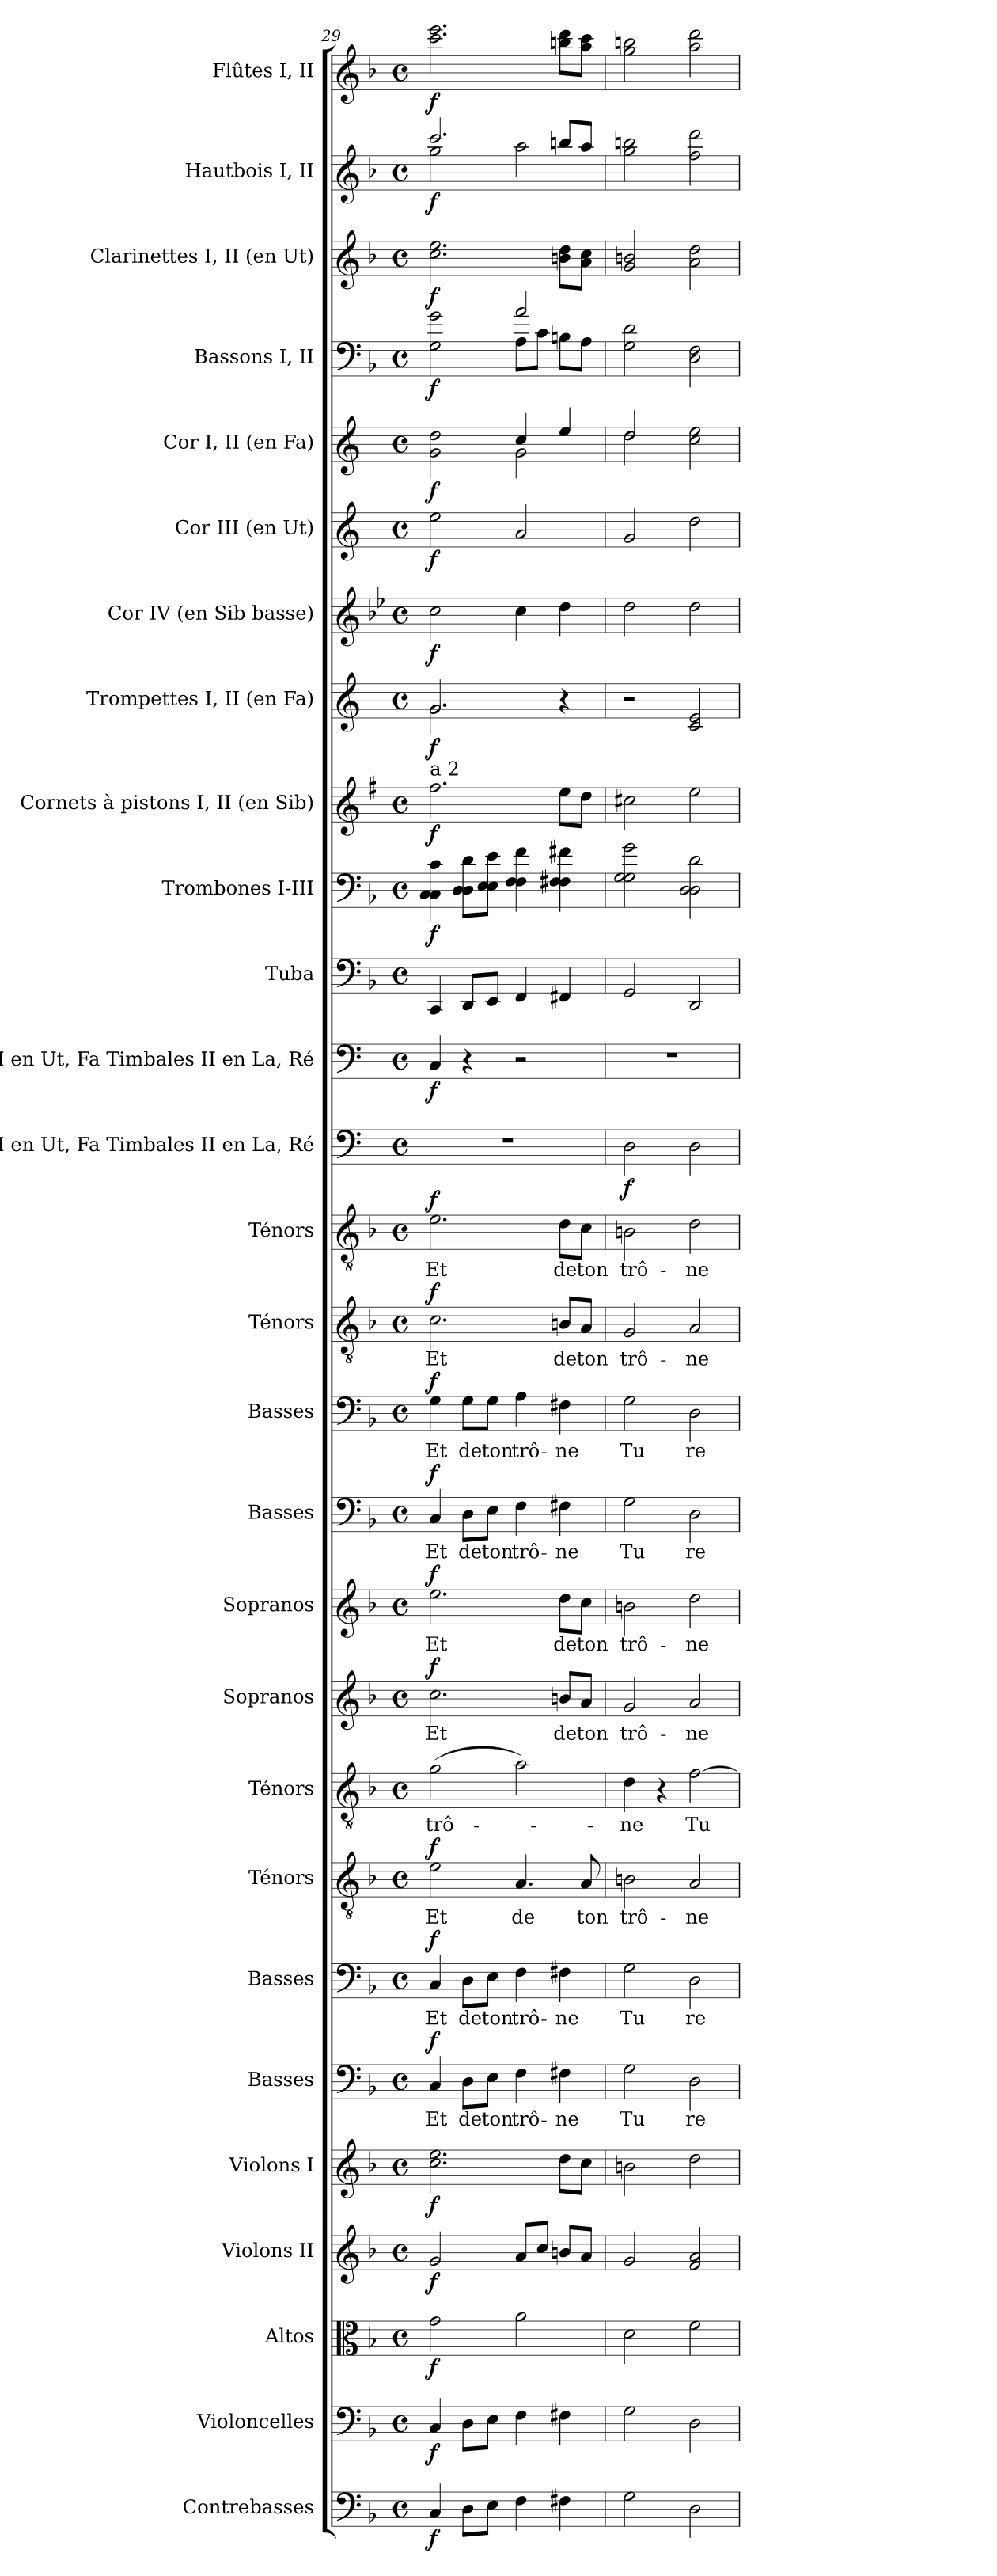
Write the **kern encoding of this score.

**kern	**dynam	**kern	**dynam	**kern	**dynam	**kern	**dynam	**kern	**dynam	**kern	**text	**dynam	**kern	**text	**dynam	**kern	**text	**dynam	**kern	**text	**kern	**text	**dynam	**kern	**text	**dynam	**kern	**text	**dynam	**kern	**text	**dynam	**kern	**text	**dynam	**kern	**text	**dynam	**kern	**dynam	**kern	**dynam	**kern	**kern	**dynam	**kern	**dynam	**kern	**dynam	**kern	**dynam	**kern	**dynam	**kern	**dynam	**kern	**dynam	**kern	**dynam	**kern	**dynam	**kern	**dynam
*part28	*part28	*part27	*part27	*part26	*part26	*part25	*part25	*part24	*part24	*part23	*part23	*part23	*part22	*part22	*part22	*part21	*part21	*part21	*part20	*part20	*part19	*part19	*part19	*part18	*part18	*part18	*part17	*part17	*part17	*part16	*part16	*part16	*part15	*part15	*part15	*part14	*part14	*part14	*part13	*part13	*part12	*part12	*part11	*part10	*part10	*part9	*part9	*part8	*part8	*part7	*part7	*part6	*part6	*part5	*part5	*part4	*part4	*part3	*part3	*part2	*part2	*part1	*part1
*staff28	*staff28	*staff27	*staff27	*staff26	*staff26	*staff25	*staff25	*staff24	*staff24	*staff23	*staff23	*staff23	*staff22	*staff22	*staff22	*staff21	*staff21	*staff21	*staff20	*staff20	*staff19	*staff19	*staff19	*staff18	*staff18	*staff18	*staff17	*staff17	*staff17	*staff16	*staff16	*staff16	*staff15	*staff15	*staff15	*staff14	*staff14	*staff14	*staff13	*staff13	*staff12	*staff12	*staff11	*staff10	*staff10	*staff9	*staff9	*staff8	*staff8	*staff7	*staff7	*staff6	*staff6	*staff5	*staff5	*staff4	*staff4	*staff3	*staff3	*staff2	*staff2	*staff1	*staff1
*I"Contrebasses	*	*I"Violoncelles	*	*I"Altos	*	*I"Violons II	*	*I"Violons I	*	*I"Basses	*	*	*I"Basses	*	*	*I"Ténors	*	*	*I"Ténors	*	*I"Sopranos	*	*	*I"Sopranos	*	*	*I"Basses	*	*	*I"Basses	*	*	*I"Ténors	*	*	*I"Ténors	*	*	*I"I en Ut, Fa  Timbales       II en La, Ré	*	*I"I en Ut, Fa  Timbales       II en La, Ré	*	*I"Tuba	*I"Trombones I-III	*	*I"Cornets à pistons I, II (en Sib)	*	*I"Trompettes I, II (en Fa)	*	*I"Cor IV (en Sib basse)	*	*I"Cor III (en Ut)	*	*I"Cor I, II (en Fa)	*	*I"Bassons I, II	*	*I"Clarinettes I, II (en Ut)	*	*I"Hautbois I, II	*	*I"Flûtes I, II	*
*I'Cb.	*	*I'Vlles	*	*I'Altos	*	*I'Vns II	*	*I'Vns I	*	*I'Basses	*	*	*I'Basses	*	*	*I'Tén.	*	*	*I'Tén.	*	*I'Sopr.	*	*	*I'Sopr.	*	*	*I'Basses	*	*	*I'Basses	*	*	*I'Tén.	*	*	*I'Tén.	*	*	*I'Timb.	*	*I'Timb.	*	*I'Tb.	*I'Trb.	*	*I'C.à p. (Sib)	*	*I'Tr. (Fa)	*	*I'Cor (Sib basse)	*	*I'Cor (Ut)	*	*I'Cor (Fa)	*	*I'Bns	*	*I'Cl. (Ut)	*	*I'Hb.	*	*I'Fl.	*
*clefF4	*	*clefF4	*	*clefC3	*	*clefG2	*	*clefG2	*	*clefF4	*	*	*clefF4	*	*	*clefGv2	*	*	*clefGv2	*	*clefG2	*	*	*clefG2	*	*	*clefF4	*	*	*clefF4	*	*	*clefGv2	*	*	*clefGv2	*	*	*clefF4	*	*clefF4	*	*clefF4	*clefF4	*	*clefG2	*	*clefG2	*	*clefG2	*	*clefG2	*	*clefG2	*	*clefF4	*	*clefG2	*	*clefG2	*	*clefG2	*
*ITrd7c12	*	*	*	*	*	*	*	*	*	*	*	*	*	*	*	*ITrd7c12	*	*	*ITrd7c12	*	*	*	*	*	*	*	*	*	*	*	*	*	*ITrd7c12	*	*	*ITrd7c12	*	*	*	*	*	*	*	*	*	*ITrd1c2	*	*ITrd-3c-5	*	*ITrd8c14	*	*ITrd7c12	*	*ITrd4c7	*	*	*	*	*	*	*	*	*
*k[b-]	*	*k[b-]	*	*k[b-]	*	*k[b-]	*	*k[b-]	*	*k[b-]	*	*	*k[b-]	*	*	*k[b-]	*	*	*k[b-]	*	*k[b-]	*	*	*k[b-]	*	*	*k[b-]	*	*	*k[b-]	*	*	*k[b-]	*	*	*k[b-]	*	*	*k[]	*	*k[]	*	*k[b-]	*k[b-]	*	*k[b-]	*	*k[b-]	*	*k[b-e-]	*	*k[]	*	*k[b-]	*	*k[b-]	*	*k[b-]	*	*k[b-]	*	*k[b-]	*
*F:	*	*F:	*	*F:	*	*F:	*	*F:	*	*F:	*	*	*F:	*	*	*F:	*	*	*F:	*	*F:	*	*	*F:	*	*	*F:	*	*	*F:	*	*	*F:	*	*	*F:	*	*	*C:	*	*C:	*	*F:	*F:	*	*F:	*	*F:	*	*B-:	*	*C:	*	*F:	*	*F:	*	*F:	*	*F:	*	*F:	*
*M4/4	*	*M4/4	*	*M4/4	*	*M4/4	*	*M4/4	*	*M4/4	*	*	*M4/4	*	*	*M4/4	*	*	*M4/4	*	*M4/4	*	*	*M4/4	*	*	*M4/4	*	*	*M4/4	*	*	*M4/4	*	*	*M4/4	*	*	*M4/4	*	*M4/4	*	*M4/4	*M4/4	*	*M4/4	*	*M4/4	*	*M4/4	*	*M4/4	*	*M4/4	*	*M4/4	*	*M4/4	*	*M4/4	*	*M4/4	*
*met(c)	*	*met(c)	*	*met(c)	*	*met(c)	*	*met(c)	*	*met(c)	*	*	*met(c)	*	*	*met(c)	*	*	*met(c)	*	*met(c)	*	*	*met(c)	*	*	*met(c)	*	*	*met(c)	*	*	*met(c)	*	*	*met(c)	*	*	*met(c)	*	*met(c)	*	*met(c)	*met(c)	*	*met(c)	*	*met(c)	*	*met(c)	*	*met(c)	*	*met(c)	*	*met(c)	*	*met(c)	*	*met(c)	*	*met(c)	*
=29	=29	=29	=29	=29	=29	=29	=29	=29	=29	=29	=29	=29	=29	=29	=29	=29	=29	=29	=29	=29	=29	=29	=29	=29	=29	=29	=29	=29	=29	=29	=29	=29	=29	=29	=29	=29	=29	=29	=29	=29	=29	=29	=29	=29	=29	=29	=29	=29	=29	=29	=29	=29	=29	=29	=29	=29	=29	=29	=29	=29	=29	=29	=29
!	!	!	!	!	!	!	!	!	!	!	!LO:LY:b:color=#000000	!	!	!	!	!	!	!	!	!	!	!	!	!	!	!	!	!	!	!	!	!	!	!	!	!	!	!	!	!	!	!	!	!	!	!	!	!	!	!	!	!	!	!	!	!	!	!	!	!	!	!	!
!	!	!	!	!	!	!	!	!	!	!	!	!	!	!LO:LY:b:color=#000000	!	!	!	!	!	!	!	!	!	!	!	!	!	!	!	!	!	!	!	!	!	!	!	!	!	!	!	!	!	!	!	!	!	!	!	!	!	!	!	!	!	!	!	!	!	!	!	!	!
!	!	!	!	!	!	!	!	!	!	!	!	!	!	!	!	!	!LO:LY:b:color=#000000	!	!	!	!	!	!	!	!	!	!	!	!	!	!	!	!	!	!	!	!	!	!	!	!	!	!	!	!	!	!	!	!	!	!	!	!	!	!	!	!	!	!	!	!	!	!
!	!	!	!	!	!	!	!	!	!	!	!	!	!	!	!	!	!	!	!	!LO:LY:b:color=#000000	!	!	!	!	!	!	!	!	!	!	!	!	!	!	!	!	!	!	!	!	!	!	!	!	!	!	!	!	!	!	!	!	!	!	!	!	!	!	!	!	!	!	!
!	!	!	!	!	!	!	!	!	!	!	!	!	!	!	!	!	!	!	!	!	!	!LO:LY:b:color=#000000	!	!	!	!	!	!	!	!	!	!	!	!	!	!	!	!	!	!	!	!	!	!	!	!	!	!	!	!	!	!	!	!	!	!	!	!	!	!	!	!	!
!	!	!	!	!	!	!	!	!	!	!	!	!	!	!	!	!	!	!	!	!	!	!	!	!	!LO:LY:b:color=#000000	!	!	!	!	!	!	!	!	!	!	!	!	!	!	!	!	!	!	!	!	!	!	!	!	!	!	!	!	!	!	!	!	!	!	!	!	!	!
!	!	!	!	!	!	!	!	!	!	!	!	!	!	!	!	!	!	!	!	!	!	!	!	!	!	!	!	!LO:LY:b:color=#000000	!	!	!	!	!	!	!	!	!	!	!	!	!	!	!	!	!	!	!	!	!	!	!	!	!	!	!	!	!	!	!	!	!	!	!
!	!	!	!	!	!	!	!	!	!	!	!	!	!	!	!	!	!	!	!	!	!	!	!	!	!	!	!	!	!	!	!LO:LY:b:color=#000000	!	!	!	!	!	!	!	!	!	!	!	!	!	!	!	!	!	!	!	!	!	!	!	!	!	!	!	!	!	!	!	!
!	!	!	!	!	!	!	!	!	!	!	!	!	!	!	!	!	!	!	!	!	!	!	!	!	!	!	!	!	!	!	!	!	!	!LO:LY:b:color=#000000	!	!	!	!	!	!	!	!	!	!	!	!	!	!	!	!	!	!	!	!	!	!	!	!	!	!	!	!	!
!	!	!	!	!	!	!	!	!	!	!	!	!	!	!	!	!	!	!	!	!	!	!	!	!	!	!	!	!	!	!	!	!	!	!	!	!	!	!	!	!	!	!	!	!	!	!LO:TX:a:t=a 2	!	!	!	!	!	!	!	!	!	!	!	!	!	!	!	!	!
!	!	!	!	!	!	!	!	!	!	!	!	!	!	!	!	!	!	!	!	!	!	!	!	!	!	!	!	!	!	!	!	!	!	!	!	!	!LO:LY:b:color=#000000	!	!	!	!	!	!	!	!	!	!	!	!	!	!	!	!	!	!	!	!	!	!	!	!	!	!
*	*	*	*	*	*	*	*	*	*	*	*	*	*	*	*	*	*	*	*	*	*	*	*	*	*	*	*	*	*	*	*	*	*	*	*	*	*	*	*	*	*	*	*	*	*	*	*	*^	*	*	*	*	*	*^	*	*^	*	*	*	*^	*	*	*
4CCi/	f	4Ci/	f	2gi\	f	2gi/	f	2.cci\ 2.eei	f	4Ci/	Et	f	4Ci/	Et	f	2Ei\	Et	f	(2Gi\	trô-	2.cci\	Et	f	2.eei\	Et	f	4Ci/	Et	f	4Gi\	Et	f	2.Ci\	Et	f	2.Ei\	Et	f	1r	.	4Ci/	f	4CCi/	4Ci\ 4Ci 4ci	f	2.eei\	f	2.cci/	2.cci\	f	2ci\	f	2ei\	f	2ci\ 2gi	2ryy	f	2Gi\ 2gi	2ryy	f	2.cci\ 2.eei	f	2.ccci/	2ggi\	f	2.ccci\ 2.eeei	f
!	!	!	!	!	!	!	!	!	!	!	!LO:LY:b:color=#000000	!	!	!	!	!	!	!	!	!	!	!	!	!	!	!	!	!	!	!	!	!	!	!	!	!	!	!	!	!	!	!	!	!	!	!	!	!	!	!	!	!	!	!	!	!	!	!	!	!	!	!	!	!	!	!	!
!	!	!	!	!	!	!	!	!	!	!	!	!	!	!LO:LY:b:color=#000000	!	!	!	!	!	!	!	!	!	!	!	!	!	!	!	!	!	!	!	!	!	!	!	!	!	!	!	!	!	!	!	!	!	!	!	!	!	!	!	!	!	!	!	!	!	!	!	!	!	!	!	!	!
!	!	!	!	!	!	!	!	!	!	!	!	!	!	!	!	!	!	!	!	!	!	!	!	!	!	!	!	!LO:LY:b:color=#000000	!	!	!	!	!	!	!	!	!	!	!	!	!	!	!	!	!	!	!	!	!	!	!	!	!	!	!	!	!	!	!	!	!	!	!	!	!	!	!
!	!	!	!	!	!	!	!	!	!	!	!	!	!	!	!	!	!	!	!	!	!	!	!	!	!	!	!	!	!	!	!LO:LY:b:color=#000000	!	!	!	!	!	!	!	!	!	!	!	!	!	!	!	!	!	!	!	!	!	!	!	!	!	!	!	!	!	!	!	!	!	!	!	!
8DDi\L	.	8Di\L	.	.	.	.	.	.	.	8Di\L	de	.	8Di\L	de	.	.	.	.	.	.	.	.	.	.	.	.	8Di\L	de	.	8Gi\L	de	.	.	.	.	.	.	.	.	.	4r	.	8DDi/L	8Di\ 8Di\ 8di\L	.	.	.	.	.	.	.	.	.	.	.	.	.	.	.	.	.	.	.	.	.	.	.
!	!	!	!	!	!	!	!	!	!	!	!LO:LY:b:color=#000000	!	!	!	!	!	!	!	!	!	!	!	!	!	!	!	!	!	!	!	!	!	!	!	!	!	!	!	!	!	!	!	!	!	!	!	!	!	!	!	!	!	!	!	!	!	!	!	!	!	!	!	!	!	!	!	!
!	!	!	!	!	!	!	!	!	!	!	!	!	!	!LO:LY:b:color=#000000	!	!	!	!	!	!	!	!	!	!	!	!	!	!	!	!	!	!	!	!	!	!	!	!	!	!	!	!	!	!	!	!	!	!	!	!	!	!	!	!	!	!	!	!	!	!	!	!	!	!	!	!	!
!	!	!	!	!	!	!	!	!	!	!	!	!	!	!	!	!	!	!	!	!	!	!	!	!	!	!	!	!LO:LY:b:color=#000000	!	!	!	!	!	!	!	!	!	!	!	!	!	!	!	!	!	!	!	!	!	!	!	!	!	!	!	!	!	!	!	!	!	!	!	!	!	!	!
!	!	!	!	!	!	!	!	!	!	!	!	!	!	!	!	!	!	!	!	!	!	!	!	!	!	!	!	!	!	!	!LO:LY:b:color=#000000	!	!	!	!	!	!	!	!	!	!	!	!	!	!	!	!	!	!	!	!	!	!	!	!	!	!	!	!	!	!	!	!	!	!	!	!
8EEi\J	.	8Ei\J	.	.	.	.	.	.	.	8Ei\J	ton	.	8Ei\J	ton	.	.	.	.	.	.	.	.	.	.	.	.	8Ei\J	ton	.	8Gi\J	ton	.	.	.	.	.	.	.	.	.	.	.	8EEi/J	8Ei\ 8Ei\ 8ei\J	.	.	.	.	.	.	.	.	.	.	.	.	.	.	.	.	.	.	.	.	.	.	.
!	!	!	!	!	!	!	!	!	!	!	!LO:LY:b:color=#000000	!	!	!	!	!	!	!	!	!	!	!	!	!	!	!	!	!	!	!	!	!	!	!	!	!	!	!	!	!	!	!	!	!	!	!	!	!	!	!	!	!	!	!	!	!	!	!	!	!	!	!	!	!	!	!	!
!	!	!	!	!	!	!	!	!	!	!	!	!	!	!LO:LY:b:color=#000000	!	!	!	!	!	!	!	!	!	!	!	!	!	!	!	!	!	!	!	!	!	!	!	!	!	!	!	!	!	!	!	!	!	!	!	!	!	!	!	!	!	!	!	!	!	!	!	!	!	!	!	!	!
!	!	!	!	!	!	!	!	!	!	!	!	!	!	!	!	!	!LO:LY:b:color=#000000	!	!	!	!	!	!	!	!	!	!	!	!	!	!	!	!	!	!	!	!	!	!	!	!	!	!	!	!	!	!	!	!	!	!	!	!	!	!	!	!	!	!	!	!	!	!	!	!	!	!
!	!	!	!	!	!	!	!	!	!	!	!	!	!	!	!	!	!	!	!	!	!	!	!	!	!	!	!	!LO:LY:b:color=#000000	!	!	!	!	!	!	!	!	!	!	!	!	!	!	!	!	!	!	!	!	!	!	!	!	!	!	!	!	!	!	!	!	!	!	!	!	!	!	!
!	!	!	!	!	!	!	!	!	!	!	!	!	!	!	!	!	!	!	!	!	!	!	!	!	!	!	!	!	!	!	!LO:LY:b:color=#000000	!	!	!	!	!	!	!	!	!	!	!	!	!	!	!	!	!	!	!	!	!	!	!	!	!	!	!	!	!	!	!	!	!	!	!	!
4FFi\	.	4Fi\	.	2ai\	.	8ai/L	.	.	.	4Fi\	trô-	.	4Fi\	trô-	.	4.AAi/	de	.	2Ai\)	.	.	.	.	.	.	.	4Fi\	trô-	.	4Ai\	trô-	.	.	.	.	.	.	.	.	.	2r	.	4FFi/	4Fi\ 4Fi 4fi	.	.	.	.	.	.	4ci\	.	2Ai/	.	4fi/	2ci\	.	2ai/	8Ai\L	.	.	.	.	2aai\	.	.	.
.	.	.	.	.	.	8cci/J	.	.	.	.	.	.	.	.	.	.	.	.	.	.	.	.	.	.	.	.	.	.	.	.	.	.	.	.	.	.	.	.	.	.	.	.	.	.	.	.	.	.	.	.	.	.	.	.	.	.	.	.	8ci\J	.	.	.	.	.	.	.	.
!	!	!	!	!	!	!	!	!	!	!	!LO:LY:b:color=#000000	!	!	!	!	!	!	!	!	!	!	!	!	!	!	!	!	!	!	!	!	!	!	!	!	!	!	!	!	!	!	!	!	!	!	!	!	!	!	!	!	!	!	!	!	!	!	!	!	!	!	!	!	!	!	!	!
!	!	!	!	!	!	!	!	!	!	!	!	!	!	!LO:LY:b:color=#000000	!	!	!	!	!	!	!	!	!	!	!	!	!	!	!	!	!	!	!	!	!	!	!	!	!	!	!	!	!	!	!	!	!	!	!	!	!	!	!	!	!	!	!	!	!	!	!	!	!	!	!	!	!
!	!	!	!	!	!	!	!	!	!	!	!	!	!	!	!	!	!	!	!	!	!	!LO:LY:b:color=#000000	!	!	!	!	!	!	!	!	!	!	!	!	!	!	!	!	!	!	!	!	!	!	!	!	!	!	!	!	!	!	!	!	!	!	!	!	!	!	!	!	!	!	!	!	!
!	!	!	!	!	!	!	!	!	!	!	!	!	!	!	!	!	!	!	!	!	!	!	!	!	!LO:LY:b:color=#000000	!	!	!	!	!	!	!	!	!	!	!	!	!	!	!	!	!	!	!	!	!	!	!	!	!	!	!	!	!	!	!	!	!	!	!	!	!	!	!	!	!	!
!	!	!	!	!	!	!	!	!	!	!	!	!	!	!	!	!	!	!	!	!	!	!	!	!	!	!	!	!LO:LY:b:color=#000000	!	!	!	!	!	!	!	!	!	!	!	!	!	!	!	!	!	!	!	!	!	!	!	!	!	!	!	!	!	!	!	!	!	!	!	!	!	!	!
!	!	!	!	!	!	!	!	!	!	!	!	!	!	!	!	!	!	!	!	!	!	!	!	!	!	!	!	!	!	!	!LO:LY:b:color=#000000	!	!	!	!	!	!	!	!	!	!	!	!	!	!	!	!	!	!	!	!	!	!	!	!	!	!	!	!	!	!	!	!	!	!	!	!
!	!	!	!	!	!	!	!	!	!	!	!	!	!	!	!	!	!	!	!	!	!	!	!	!	!	!	!	!	!	!	!	!	!	!LO:LY:b:color=#000000	!	!	!	!	!	!	!	!	!	!	!	!	!	!	!	!	!	!	!	!	!	!	!	!	!	!	!	!	!	!	!	!	!
!	!	!	!	!	!	!	!	!	!	!	!	!	!	!	!	!	!	!	!	!	!	!	!	!	!	!	!	!	!	!	!	!	!	!	!	!	!LO:LY:b:color=#000000	!	!	!	!	!	!	!	!	!	!	!	!	!	!	!	!	!	!	!	!	!	!	!	!	!	!	!	!	!	!
4FF#Xi\	.	4F#Xi\	.	.	.	8bni/L	.	8ddi\L	.	4F#Xi\	-ne	.	4F#Xi\	-ne	.	.	.	.	.	.	8bni/L	de	.	8ddi\L	de	.	4F#Xi\	-ne	.	4F#Xi\	-ne	.	8BBni/L	de	.	8Di\L	de	.	.	.	.	.	4FF#Xi/	4F#Xi\ 4F#i 4f#Xi	.	8ddi\L	.	4r	4ryy	.	4di\	.	.	.	4ai/	.	.	.	8Bni\L	.	8bni\ 8ddi\L	.	8bbni/L	.	.	8bbni\ 8dddi\L	.
!	!	!	!	!	!	!	!	!	!	!	!	!	!	!	!	!	!LO:LY:b:color=#000000	!	!	!	!	!	!	!	!	!	!	!	!	!	!	!	!	!	!	!	!	!	!	!	!	!	!	!	!	!	!	!	!	!	!	!	!	!	!	!	!	!	!	!	!	!	!	!	!	!	!
!	!	!	!	!	!	!	!	!	!	!	!	!	!	!	!	!	!	!	!	!	!	!LO:LY:b:color=#000000	!	!	!	!	!	!	!	!	!	!	!	!	!	!	!	!	!	!	!	!	!	!	!	!	!	!	!	!	!	!	!	!	!	!	!	!	!	!	!	!	!	!	!	!	!
!	!	!	!	!	!	!	!	!	!	!	!	!	!	!	!	!	!	!	!	!	!	!	!	!	!LO:LY:b:color=#000000	!	!	!	!	!	!	!	!	!	!	!	!	!	!	!	!	!	!	!	!	!	!	!	!	!	!	!	!	!	!	!	!	!	!	!	!	!	!	!	!	!	!
!	!	!	!	!	!	!	!	!	!	!	!	!	!	!	!	!	!	!	!	!	!	!	!	!	!	!	!	!	!	!	!	!	!	!LO:LY:b:color=#000000	!	!	!	!	!	!	!	!	!	!	!	!	!	!	!	!	!	!	!	!	!	!	!	!	!	!	!	!	!	!	!	!	!
!	!	!	!	!	!	!	!	!	!	!	!	!	!	!	!	!	!	!	!	!	!	!	!	!	!	!	!	!	!	!	!	!	!	!	!	!	!LO:LY:b:color=#000000	!	!	!	!	!	!	!	!	!	!	!	!	!	!	!	!	!	!	!	!	!	!	!	!	!	!	!	!	!	!
.	.	.	.	.	.	8ai/J	.	8cci\J	.	.	.	.	.	.	.	8AAi/	ton	.	.	.	8ai/J	ton	.	8cci\J	ton	.	.	.	.	.	.	.	8AAi/J	ton	.	8Ci\J	ton	.	.	.	.	.	.	.	.	8cci\J	.	.	.	.	.	.	.	.	.	.	.	.	8Ai\J	.	8ai\ 8cci\J	.	8aai/J	.	.	8aai\ 8ccci\J	.
*	*	*	*	*	*	*	*	*	*	*	*	*	*	*	*	*	*	*	*	*	*	*	*	*	*	*	*	*	*	*	*	*	*	*	*	*	*	*	*	*	*	*	*	*	*	*	*	*v	*v	*	*	*	*	*	*	*	*	*v	*v	*	*	*	*v	*v	*	*	*
=30	=30	=30	=30	=30	=30	=30	=30	=30	=30	=30	=30	=30	=30	=30	=30	=30	=30	=30	=30	=30	=30	=30	=30	=30	=30	=30	=30	=30	=30	=30	=30	=30	=30	=30	=30	=30	=30	=30	=30	=30	=30	=30	=30	=30	=30	=30	=30	=30	=30	=30	=30	=30	=30	=30	=30	=30	=30	=30	=30	=30	=30	=30	=30	=30
*	*	*	*	*	*	*	*	*	*	*	*	*	*	*	*	*	*	*	*	*	*	*	*	*	*	*	*	*	*	*	*	*	*	*	*	*	*	*	*	*	*	*	*	*	*	*	*	*	*	*	*	*	*	*	*	*	*^	*	*	*	*	*	*	*
!	!	!	!	!	!	!	!	!	!	!	!LO:LY:b:color=#000000	!	!	!	!	!	!	!	!	!	!	!	!	!	!	!	!	!	!	!	!	!	!	!	!	!	!	!	!	!	!	!	!	!	!	!	!	!	!	!	!	!	!	!	!	!	!	!	!	!	!	!	!	!	!
*	*	*	*	*	*	*	*	*	*	*	*	*	*	*	*	*	*	*	*	*	*	*	*	*	*	*	*	*	*	*	*	*	*	*	*	*	*	*	*	*	*	*	*	*	*	*	*	*	*	*	*	*	*	*	*	*	*v	*v	*	*	*	*	*	*	*
*	*	*	*	*	*	*	*	*	*	*	*	*	*	*	*	*	*	*	*	*	*	*	*	*	*	*	*	*	*	*	*	*	*	*	*	*	*	*	*	*	*	*	*	*	*	*	*	*	*	*	*	*	*	*	*	*	*^	*	*	*	*	*	*	*
!	!	!	!	!	!	!	!	!	!	!	!	!	!	!LO:LY:b:color=#000000	!	!	!	!	!	!	!	!	!	!	!	!	!	!	!	!	!	!	!	!	!	!	!	!	!	!	!	!	!	!	!	!	!	!	!	!	!	!	!	!	!	!	!	!	!	!	!	!	!	!	!
*	*	*	*	*	*	*	*	*	*	*	*	*	*	*	*	*	*	*	*	*	*	*	*	*	*	*	*	*	*	*	*	*	*	*	*	*	*	*	*	*	*	*	*	*	*	*	*	*	*	*	*	*	*	*	*	*	*v	*v	*	*	*	*	*	*	*
*	*	*	*	*	*	*	*	*	*	*	*	*	*	*	*	*	*	*	*	*	*	*	*	*	*	*	*	*	*	*	*	*	*	*	*	*	*	*	*	*	*	*	*	*	*	*	*	*	*	*	*	*	*	*	*	*	*^	*	*	*	*	*	*	*
!	!	!	!	!	!	!	!	!	!	!	!	!	!	!	!	!	!LO:LY:b:color=#000000	!	!	!	!	!	!	!	!	!	!	!	!	!	!	!	!	!	!	!	!	!	!	!	!	!	!	!	!	!	!	!	!	!	!	!	!	!	!	!	!	!	!	!	!	!	!	!	!
*	*	*	*	*	*	*	*	*	*	*	*	*	*	*	*	*	*	*	*	*	*	*	*	*	*	*	*	*	*	*	*	*	*	*	*	*	*	*	*	*	*	*	*	*	*	*	*	*	*	*	*	*	*	*	*	*	*v	*v	*	*	*	*	*	*	*
*	*	*	*	*	*	*	*	*	*	*	*	*	*	*	*	*	*	*	*	*	*	*	*	*	*	*	*	*	*	*	*	*	*	*	*	*	*	*	*	*	*	*	*	*	*	*	*	*	*	*	*	*	*	*	*	*	*^	*	*	*	*	*	*	*
!	!	!	!	!	!	!	!	!	!	!	!	!	!	!	!	!	!	!	!	!LO:LY:b:color=#000000	!	!	!	!	!	!	!	!	!	!	!	!	!	!	!	!	!	!	!	!	!	!	!	!	!	!	!	!	!	!	!	!	!	!	!	!	!	!	!	!	!	!	!	!	!
*	*	*	*	*	*	*	*	*	*	*	*	*	*	*	*	*	*	*	*	*	*	*	*	*	*	*	*	*	*	*	*	*	*	*	*	*	*	*	*	*	*	*	*	*	*	*	*	*	*	*	*	*	*	*	*	*	*v	*v	*	*	*	*	*	*	*
*	*	*	*	*	*	*	*	*	*	*	*	*	*	*	*	*	*	*	*	*	*	*	*	*	*	*	*	*	*	*	*	*	*	*	*	*	*	*	*	*	*	*	*	*	*	*	*	*	*	*	*	*	*	*	*	*	*^	*	*	*	*	*	*	*
!	!	!	!	!	!	!	!	!	!	!	!	!	!	!	!	!	!	!	!	!	!	!LO:LY:b:color=#000000	!	!	!	!	!	!	!	!	!	!	!	!	!	!	!	!	!	!	!	!	!	!	!	!	!	!	!	!	!	!	!	!	!	!	!	!	!	!	!	!	!	!	!
*	*	*	*	*	*	*	*	*	*	*	*	*	*	*	*	*	*	*	*	*	*	*	*	*	*	*	*	*	*	*	*	*	*	*	*	*	*	*	*	*	*	*	*	*	*	*	*	*	*	*	*	*	*	*	*	*	*v	*v	*	*	*	*	*	*	*
*	*	*	*	*	*	*	*	*	*	*	*	*	*	*	*	*	*	*	*	*	*	*	*	*	*	*	*	*	*	*	*	*	*	*	*	*	*	*	*	*	*	*	*	*	*	*	*	*	*	*	*	*	*	*	*	*	*^	*	*	*	*	*	*	*
!	!	!	!	!	!	!	!	!	!	!	!	!	!	!	!	!	!	!	!	!	!	!	!	!	!LO:LY:b:color=#000000	!	!	!	!	!	!	!	!	!	!	!	!	!	!	!	!	!	!	!	!	!	!	!	!	!	!	!	!	!	!	!	!	!	!	!	!	!	!	!	!
*	*	*	*	*	*	*	*	*	*	*	*	*	*	*	*	*	*	*	*	*	*	*	*	*	*	*	*	*	*	*	*	*	*	*	*	*	*	*	*	*	*	*	*	*	*	*	*	*	*	*	*	*	*	*	*	*	*v	*v	*	*	*	*	*	*	*
*	*	*	*	*	*	*	*	*	*	*	*	*	*	*	*	*	*	*	*	*	*	*	*	*	*	*	*	*	*	*	*	*	*	*	*	*	*	*	*	*	*	*	*	*	*	*	*	*	*	*	*	*	*	*	*	*	*^	*	*	*	*	*	*	*
!	!	!	!	!	!	!	!	!	!	!	!	!	!	!	!	!	!	!	!	!	!	!	!	!	!	!	!	!LO:LY:b:color=#000000	!	!	!	!	!	!	!	!	!	!	!	!	!	!	!	!	!	!	!	!	!	!	!	!	!	!	!	!	!	!	!	!	!	!	!	!	!
*	*	*	*	*	*	*	*	*	*	*	*	*	*	*	*	*	*	*	*	*	*	*	*	*	*	*	*	*	*	*	*	*	*	*	*	*	*	*	*	*	*	*	*	*	*	*	*	*	*	*	*	*	*	*	*	*	*v	*v	*	*	*	*	*	*	*
*	*	*	*	*	*	*	*	*	*	*	*	*	*	*	*	*	*	*	*	*	*	*	*	*	*	*	*	*	*	*	*	*	*	*	*	*	*	*	*	*	*	*	*	*	*	*	*	*	*	*	*	*	*	*	*	*	*^	*	*	*	*	*	*	*
!	!	!	!	!	!	!	!	!	!	!	!	!	!	!	!	!	!	!	!	!	!	!	!	!	!	!	!	!	!	!	!LO:LY:b:color=#000000	!	!	!	!	!	!	!	!	!	!	!	!	!	!	!	!	!	!	!	!	!	!	!	!	!	!	!	!	!	!	!	!	!	!
*	*	*	*	*	*	*	*	*	*	*	*	*	*	*	*	*	*	*	*	*	*	*	*	*	*	*	*	*	*	*	*	*	*	*	*	*	*	*	*	*	*	*	*	*	*	*	*	*	*	*	*	*	*	*	*	*	*v	*v	*	*	*	*	*	*	*
*	*	*	*	*	*	*	*	*	*	*	*	*	*	*	*	*	*	*	*	*	*	*	*	*	*	*	*	*	*	*	*	*	*	*	*	*	*	*	*	*	*	*	*	*	*	*	*	*	*	*	*	*	*	*	*	*	*^	*	*	*	*	*	*	*
!	!	!	!	!	!	!	!	!	!	!	!	!	!	!	!	!	!	!	!	!	!	!	!	!	!	!	!	!	!	!	!	!	!	!LO:LY:b:color=#000000	!	!	!	!	!	!	!	!	!	!	!	!	!	!	!	!	!	!	!	!	!	!	!	!	!	!	!	!	!	!	!
*	*	*	*	*	*	*	*	*	*	*	*	*	*	*	*	*	*	*	*	*	*	*	*	*	*	*	*	*	*	*	*	*	*	*	*	*	*	*	*	*	*	*	*	*	*	*	*	*	*	*	*	*	*	*	*	*	*v	*v	*	*	*	*	*	*	*
*	*	*	*	*	*	*	*	*	*	*	*	*	*	*	*	*	*	*	*	*	*	*	*	*	*	*	*	*	*	*	*	*	*	*	*	*	*	*	*	*	*	*	*	*	*	*	*	*	*	*	*	*	*	*	*	*	*^	*	*	*	*	*	*	*
!	!	!	!	!	!	!	!	!	!	!	!	!	!	!	!	!	!	!	!	!	!	!	!	!	!	!	!	!	!	!	!	!	!	!	!	!	!LO:LY:b:color=#000000	!	!	!	!	!	!	!	!	!	!	!	!	!	!	!	!	!	!	!	!	!	!	!	!	!	!	!	!
*	*	*	*	*	*	*	*	*	*	*	*	*	*	*	*	*	*	*	*	*	*	*	*	*	*	*	*	*	*	*	*	*	*	*	*	*	*	*	*	*	*	*	*	*	*	*	*	*	*	*	*	*	*	*	*	*	*v	*v	*	*	*	*	*	*	*
2GGi\	.	2Gi\	.	2di\	.	2gi/	.	2bni\	.	2Gi\	Tu	.	2Gi\	Tu	.	2BBni\	trô-	.	4Di\	-ne	2gi/	trô-	.	2bni\	trô-	.	2Gi\	Tu	.	2Gi\	Tu	.	2GGi/	trô-	.	2BBni\	trô-	.	2Di\	f	1r	.	2GGi/	2Gi\ 2Gi 2gi	.	2bni\	.	2r	.	2di\	.	2Gi/	.	2gi/	2gi\	.	2Gi\ 2di	.	2gi/ 2bni	.	2ggi\ 2bbni	.	2ggi\ 2bbni	.
.	.	.	.	.	.	.	.	.	.	.	.	.	.	.	.	.	.	.	4r	.	.	.	.	.	.	.	.	.	.	.	.	.	.	.	.	.	.	.	.	.	.	.	.	.	.	.	.	.	.	.	.	.	.	.	.	.	.	.	.	.	.	.	.	.
!	!	!	!	!	!	!	!	!	!	!	!LO:LY:b:color=#000000	!	!	!	!	!	!	!	!	!	!	!	!	!	!	!	!	!	!	!	!	!	!	!	!	!	!	!	!	!	!	!	!	!	!	!	!	!	!	!	!	!	!	!	!	!	!	!	!	!	!	!	!	!
!	!	!	!	!	!	!	!	!	!	!	!	!	!	!LO:LY:b:color=#000000	!	!	!	!	!	!	!	!	!	!	!	!	!	!	!	!	!	!	!	!	!	!	!	!	!	!	!	!	!	!	!	!	!	!	!	!	!	!	!	!	!	!	!	!	!	!	!	!	!	!
!	!	!	!	!	!	!	!	!	!	!	!	!	!	!	!	!	!LO:LY:b:color=#000000	!	!	!	!	!	!	!	!	!	!	!	!	!	!	!	!	!	!	!	!	!	!	!	!	!	!	!	!	!	!	!	!	!	!	!	!	!	!	!	!	!	!	!	!	!	!	!
!	!	!	!	!	!	!	!	!	!	!	!	!	!	!	!	!	!	!	!	!LO:LY:b:color=#000000	!	!	!	!	!	!	!	!	!	!	!	!	!	!	!	!	!	!	!	!	!	!	!	!	!	!	!	!	!	!	!	!	!	!	!	!	!	!	!	!	!	!	!	!
!	!	!	!	!	!	!	!	!	!	!	!	!	!	!	!	!	!	!	!	!	!	!LO:LY:b:color=#000000	!	!	!	!	!	!	!	!	!	!	!	!	!	!	!	!	!	!	!	!	!	!	!	!	!	!	!	!	!	!	!	!	!	!	!	!	!	!	!	!	!	!
!	!	!	!	!	!	!	!	!	!	!	!	!	!	!	!	!	!	!	!	!	!	!	!	!	!LO:LY:b:color=#000000	!	!	!	!	!	!	!	!	!	!	!	!	!	!	!	!	!	!	!	!	!	!	!	!	!	!	!	!	!	!	!	!	!	!	!	!	!	!	!
!	!	!	!	!	!	!	!	!	!	!	!	!	!	!	!	!	!	!	!	!	!	!	!	!	!	!	!	!LO:LY:b:color=#000000	!	!	!	!	!	!	!	!	!	!	!	!	!	!	!	!	!	!	!	!	!	!	!	!	!	!	!	!	!	!	!	!	!	!	!	!
!	!	!	!	!	!	!	!	!	!	!	!	!	!	!	!	!	!	!	!	!	!	!	!	!	!	!	!	!	!	!	!LO:LY:b:color=#000000	!	!	!	!	!	!	!	!	!	!	!	!	!	!	!	!	!	!	!	!	!	!	!	!	!	!	!	!	!	!	!	!	!
!	!	!	!	!	!	!	!	!	!	!	!	!	!	!	!	!	!	!	!	!	!	!	!	!	!	!	!	!	!	!	!	!	!	!LO:LY:b:color=#000000	!	!	!	!	!	!	!	!	!	!	!	!	!	!	!	!	!	!	!	!	!	!	!	!	!	!	!	!	!	!
!	!	!	!	!	!	!	!	!	!	!	!	!	!	!	!	!	!	!	!	!	!	!	!	!	!	!	!	!	!	!	!	!	!	!	!	!	!LO:LY:b:color=#000000	!	!	!	!	!	!	!	!	!	!	!	!	!	!	!	!	!	!	!	!	!	!	!	!	!	!	!
2DDi\	.	2Di\	.	2fi\	.	2fi/ 2ai	.	2ddi\	.	2Di\	re-	.	2Di\	re-	.	2AAi/	-ne	.	[>2Fi\	Tu	2ai/	-ne	.	2ddi\	-ne	.	2Di\	re-	.	2Di\	re-	.	2AAi/	-ne	.	2Di\	-ne	.	2Di\	.	.	.	2DDi/	2Di\ 2Di 2di	.	2ddi\	.	2fi/ 2ai	.	2di\	.	2di\	.	2fi\ 2ai	2ryy	.	2Di\ 2Fi	.	2ai\ 2ddi	.	2ffi\ 2dddi	.	2aai\ 2dddi	.
*	*	*	*	*	*	*	*	*	*	*	*	*	*	*	*	*	*	*	*	*	*	*	*	*	*	*	*	*	*	*	*	*	*	*	*	*	*	*	*	*	*	*	*	*	*	*	*	*	*	*	*	*	*	*v	*v	*	*	*	*	*	*	*	*	*
=	=	=	=	=	=	=	=	=	=	=	=	=	=	=	=	=	=	=	=	=	=	=	=	=	=	=	=	=	=	=	=	=	=	=	=	=	=	=	=	=	=	=	=	=	=	=	=	=	=	=	=	=	=	=	=	=	=	=	=	=	=	=	=
*-	*-	*-	*-	*-	*-	*-	*-	*-	*-	*-	*-	*-	*-	*-	*-	*-	*-	*-	*-	*-	*-	*-	*-	*-	*-	*-	*-	*-	*-	*-	*-	*-	*-	*-	*-	*-	*-	*-	*-	*-	*-	*-	*-	*-	*-	*-	*-	*-	*-	*-	*-	*-	*-	*-	*-	*-	*-	*-	*-	*-	*-	*-	*-
